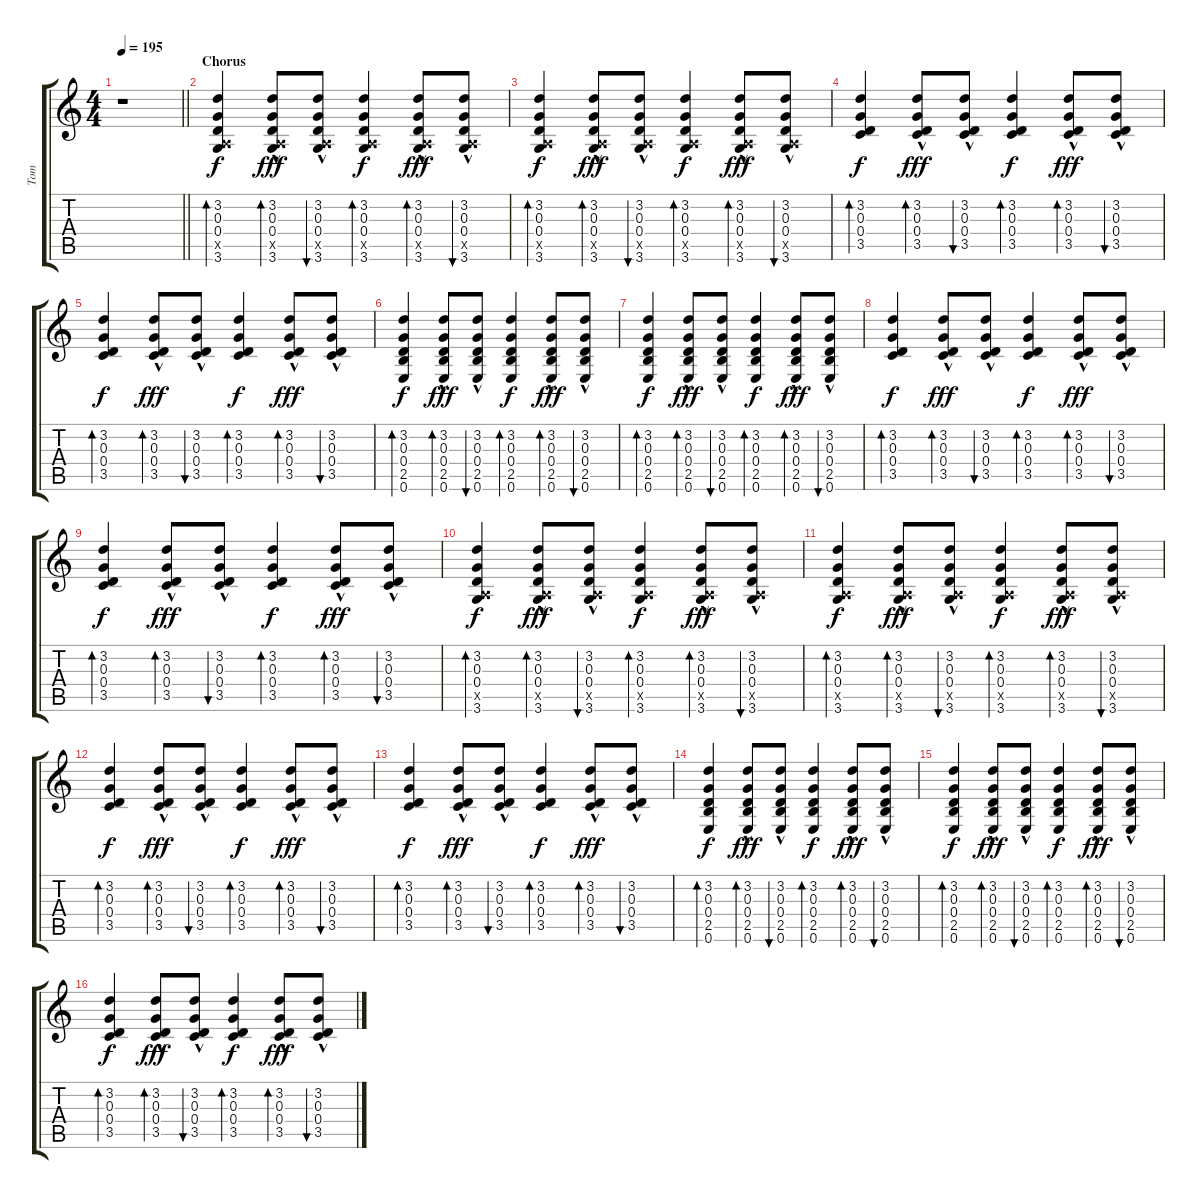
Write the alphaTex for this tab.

\track ("Tom" "Tom") {instrument acousticguitarsteel}
\staff {score tabs}
\tuning (E4 B3 G3 D3 A2 E2) {hide}
\ts (4 4)
\tempo 195
\clef g2
\barLineRight lightlight
\ks c
r.1{dy fff} |
\section ("" "Chorus")
(3.2 0.3 0.4 0.5{x} 3.6).4{bd 120 dy f volume 11 balance 8} (3.2{hac} 0.3{hac} 0.4 0.5{x} 3.6).8{bd 120 dy fff} (3.2{hac} 0.3{hac} 0.4 0.5{x} 3.6).8{bu 120} (3.2 0.3 0.4 0.5{x} 3.6).4{bd 120 dy f} (3.2{hac} 0.3{hac} 0.4 0.5{x} 3.6).8{bd 120 dy fff} (3.2{hac} 0.3{hac} 0.4 0.5{x} 3.6).8{bu 120} |
(3.2 0.3 0.4 0.5{x} 3.6).4{bd 120 dy f} (3.2{hac} 0.3{hac} 0.4 0.5{x} 3.6).8{bd 120 dy fff} (3.2{hac} 0.3{hac} 0.4 0.5{x} 3.6).8{bu 120} (3.2 0.3 0.4 0.5{x} 3.6).4{bd 120 dy f} (3.2{hac} 0.3{hac} 0.4 0.5{x} 3.6).8{bd 120 dy fff} (3.2{hac} 0.3{hac} 0.4 0.5{x} 3.6).8{bu 120} |
(3.2 0.3 0.4 3.5).4{bd 120 dy f} (3.2{hac} 0.3{hac} 0.4 3.5).8{bd 120 dy fff} (3.2{hac} 0.3{hac} 0.4 3.5).8{bu 120} (3.2 0.3 0.4 3.5).4{bd 120 dy f} (3.2{hac} 0.3{hac} 0.4 3.5).8{bd 120 dy fff} (3.2{hac} 0.3{hac} 0.4 3.5).8{bu 120} |
(3.2 0.3 0.4 3.5).4{bd 120 dy f} (3.2{hac} 0.3{hac} 0.4 3.5).8{bd 120 dy fff} (3.2{hac} 0.3{hac} 0.4 3.5).8{bu 120} (3.2 0.3 0.4 3.5).4{bd 120 dy f} (3.2{hac} 0.3{hac} 0.4 3.5).8{bd 120 dy fff} (3.2{hac} 0.3{hac} 0.4 3.5).8{bu 120} |
(3.2 0.3 0.4 2.5 0.6).4{bd 120 dy f} (3.2{hac} 0.3{hac} 0.4 2.5 0.6).8{bd 120 dy fff} (3.2{hac} 0.3{hac} 0.4 2.5 0.6).8{bu 120} (3.2 0.3 0.4 2.5 0.6).4{bd 120 dy f} (3.2{hac} 0.3{hac} 0.4 2.5 0.6).8{bd 120 dy fff} (3.2{hac} 0.3{hac} 0.4 2.5 0.6).8{bu 120} |
(3.2 0.3 0.4 2.5 0.6).4{bd 120 dy f} (3.2{hac} 0.3{hac} 0.4 2.5 0.6).8{bd 120 dy fff} (3.2{hac} 0.3{hac} 0.4 2.5 0.6).8{bu 120} (3.2 0.3 0.4 2.5 0.6).4{bd 120 dy f} (3.2{hac} 0.3{hac} 0.4 2.5 0.6).8{bd 120 dy fff} (3.2{hac} 0.3{hac} 0.4 2.5 0.6).8{bu 120} |
(3.2 0.3 0.4 3.5).4{bd 120 dy f} (3.2{hac} 0.3{hac} 0.4 3.5).8{bd 120 dy fff} (3.2{hac} 0.3{hac} 0.4 3.5).8{bu 120} (3.2 0.3 0.4 3.5).4{bd 120 dy f} (3.2{hac} 0.3{hac} 0.4 3.5).8{bd 120 dy fff} (3.2{hac} 0.3{hac} 0.4 3.5).8{bu 120} |
(3.2 0.3 0.4 3.5).4{bd 120 dy f} (3.2{hac} 0.3{hac} 0.4 3.5).8{bd 120 dy fff} (3.2{hac} 0.3{hac} 0.4 3.5).8{bu 120} (3.2 0.3 0.4 3.5).4{bd 120 dy f} (3.2{hac} 0.3{hac} 0.4 3.5).8{bd 120 dy fff} (3.2{hac} 0.3{hac} 0.4 3.5).8{bu 120} |
(3.2 0.3 0.4 0.5{x} 3.6).4{bd 120 dy f} (3.2{hac} 0.3{hac} 0.4 0.5{x} 3.6).8{bd 120 dy fff} (3.2{hac} 0.3{hac} 0.4 0.5{x} 3.6).8{bu 120} (3.2 0.3 0.4 0.5{x} 3.6).4{bd 120 dy f} (3.2{hac} 0.3{hac} 0.4 0.5{x} 3.6).8{bd 120 dy fff} (3.2{hac} 0.3{hac} 0.4 0.5{x} 3.6).8{bu 120} |
(3.2 0.3 0.4 0.5{x} 3.6).4{bd 120 dy f} (3.2{hac} 0.3{hac} 0.4 0.5{x} 3.6).8{bd 120 dy fff} (3.2{hac} 0.3{hac} 0.4 0.5{x} 3.6).8{bu 120} (3.2 0.3 0.4 0.5{x} 3.6).4{bd 120 dy f} (3.2{hac} 0.3{hac} 0.4 0.5{x} 3.6).8{bd 120 dy fff} (3.2{hac} 0.3{hac} 0.4 0.5{x} 3.6).8{bu 120} |
(3.2 0.3 0.4 3.5).4{bd 120 dy f} (3.2{hac} 0.3{hac} 0.4 3.5).8{bd 120 dy fff} (3.2{hac} 0.3{hac} 0.4 3.5).8{bu 120} (3.2 0.3 0.4 3.5).4{bd 120 dy f} (3.2{hac} 0.3{hac} 0.4 3.5).8{bd 120 dy fff} (3.2{hac} 0.3{hac} 0.4 3.5).8{bu 120} |
(3.2 0.3 0.4 3.5).4{bd 120 dy f} (3.2{hac} 0.3{hac} 0.4 3.5).8{bd 120 dy fff} (3.2{hac} 0.3{hac} 0.4 3.5).8{bu 120} (3.2 0.3 0.4 3.5).4{bd 120 dy f} (3.2{hac} 0.3{hac} 0.4 3.5).8{bd 120 dy fff} (3.2{hac} 0.3{hac} 0.4 3.5).8{bu 120} |
(3.2 0.3 0.4 2.5 0.6).4{bd 120 dy f} (3.2{hac} 0.3{hac} 0.4 2.5 0.6).8{bd 120 dy fff} (3.2{hac} 0.3{hac} 0.4 2.5 0.6).8{bu 120} (3.2 0.3 0.4 2.5 0.6).4{bd 120 dy f} (3.2{hac} 0.3{hac} 0.4 2.5 0.6).8{bd 120 dy fff} (3.2{hac} 0.3{hac} 0.4 2.5 0.6).8{bu 120} |
(3.2 0.3 0.4 2.5 0.6).4{bd 120 dy f} (3.2{hac} 0.3{hac} 0.4 2.5 0.6).8{bd 120 dy fff} (3.2{hac} 0.3{hac} 0.4 2.5 0.6).8{bu 120} (3.2 0.3 0.4 2.5 0.6).4{bd 120 dy f} (3.2{hac} 0.3{hac} 0.4 2.5 0.6).8{bd 120 dy fff} (3.2{hac} 0.3{hac} 0.4 2.5 0.6).8{bu 120} |
(3.2 0.3 0.4 3.5).4{bd 120 dy f} (3.2{hac} 0.3{hac} 0.4 3.5).8{bd 120 dy fff} (3.2{hac} 0.3{hac} 0.4 3.5).8{bu 120} (3.2 0.3 0.4 3.5).4{bd 120 dy f} (3.2{hac} 0.3{hac} 0.4 3.5).8{bd 120 dy fff} (3.2{hac} 0.3{hac} 0.4 3.5).8{bu 120}
